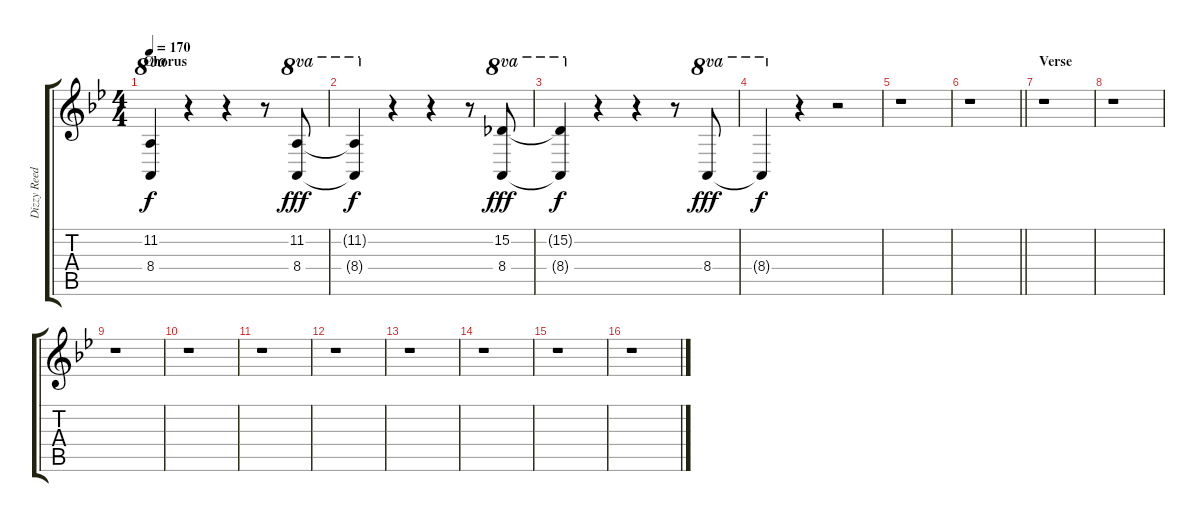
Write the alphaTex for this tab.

\track ("Dizzy Reed - Piano" "Dizzy Reed") {instrument electricgrandpiano}
\staff {score tabs}
\tuning (Eb4 Bb3 Gb3 Db3 Ab2 Eb2) {hide}
\ts (4 4)
\section ("" "Chorus")
\tempo 170
\clef g2
\ks bb
(11.2{t} 8.4{t}).4{ot 8va dy f} r.4 r.4 r.8 (11.2 8.4).8{ot 8va dy fff} |
(11.2{t} 8.4{t}).4{ot 8va dy f} r.4 r.4 r.8 (15.2 8.4).8{ot 8va dy fff} |
(15.2{t} 8.4{t}).4{ot 8va dy f} r.4 r.4 r.8 8.4.8{ot 8va dy fff} |
8.4{t}.4{ot 8va dy f} r.4 r.2 |
r.1 |
\barLineRight lightlight
r.1 |
\section ("" "Verse")
r.1 |
r.1 |
r.1 |
r.1 |
r.1 |
r.1 |
r.1 |
r.1 |
r.1 |
r.1
